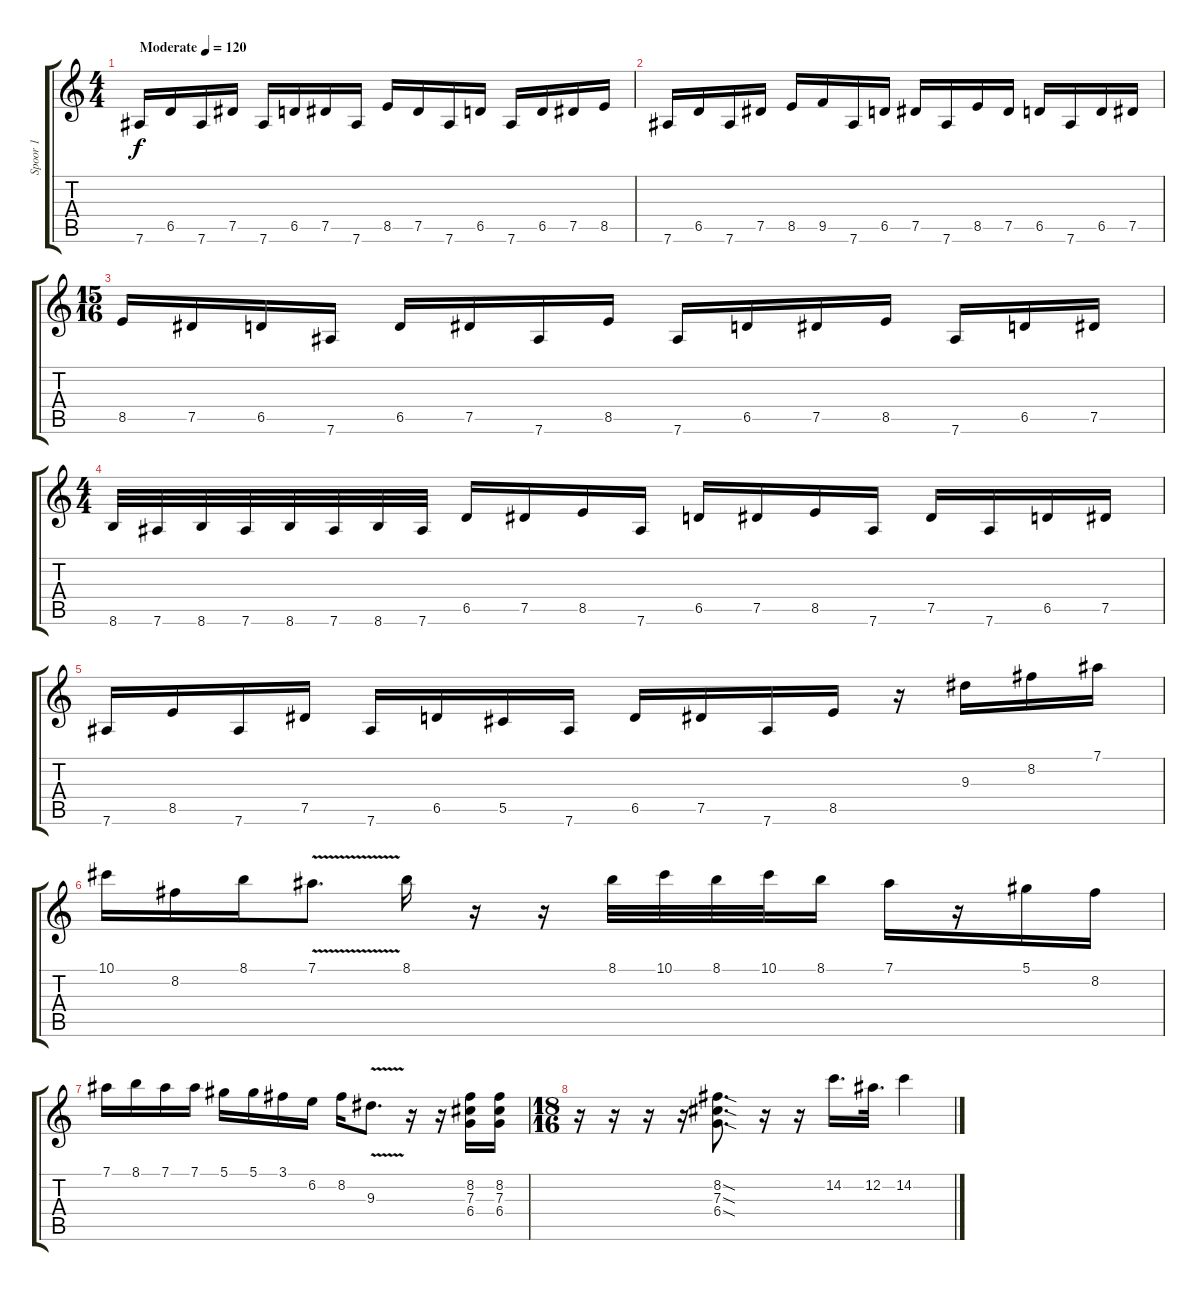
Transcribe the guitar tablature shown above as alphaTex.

\track ("Spoor 1" "Spoor 1") {instrument distortionguitar}
\staff {score tabs}
\tuning (Eb4 Bb3 Gb3 Db3 Ab2 Eb2) {hide}
\ts (4 4)
\tempo (120 "Moderate")
\clef g2
\ks c
7.6.16{dy f instrument distortionguitar} 6.5.16 7.6.16 7.5.16 7.6.16 6.5.16 7.5.16 7.6.16 8.5.16 7.5.16 7.6.16 6.5.16 7.6.16 6.5.16 7.5.16 8.5.16 |
7.6.16 6.5.16 7.6.16 7.5.16 8.5.16 9.5.16 7.6.16 6.5.16 7.5.16 7.6.16 8.5.16 7.5.16 6.5.16 7.6.16 6.5.16 7.5.16 |
\ts (15 16)
8.5.16 7.5.16 6.5.16 7.6.16 6.5.16 7.5.16 7.6.16 8.5.16 7.6.16 6.5.16 7.5.16 8.5.16 7.6.16 6.5.16 7.5.16 |
\ts (4 4)
8.6.32 7.6.32 8.6.32 7.6.32 8.6.32 7.6.32 8.6.32 7.6.32 6.5.16 7.5.16 8.5.16 7.6.16 6.5.16 7.5.16 8.5.16 7.6.16 7.5.16 7.6.16 6.5.16 7.5.16 |
7.6.16 8.5.16 7.6.16 7.5.16 7.6.16 6.5.16 5.5.16 7.6.16 6.5.16 7.5.16 7.6.16 8.5.16 r.16 9.3.16 8.2.16 7.1.16 |
10.1.16 8.2.16 8.1.16 7.1{v}.8{d} 8.1.16 r.16 r.16 8.1.32 10.1.32 8.1.32 10.1.32 8.1.16 7.1.16 r.16 5.1.16 8.2.16 |
7.1.16 8.1.16 7.1.16 7.1.16 5.1.16 5.1.16 3.1.16 6.2.16 8.2.16 9.3{v}.8{d} r.16 r.16 (8.2 7.3 6.4).16 (8.2 7.3 6.4).16 |
\ts (18 16)
r.16 r.16 r.16 r.16 (8.2{sod} 7.3{sod} 6.4{sod}).8{d} r.16 r.16 14.2.16{d} 12.2.32{d} 14.2.4
